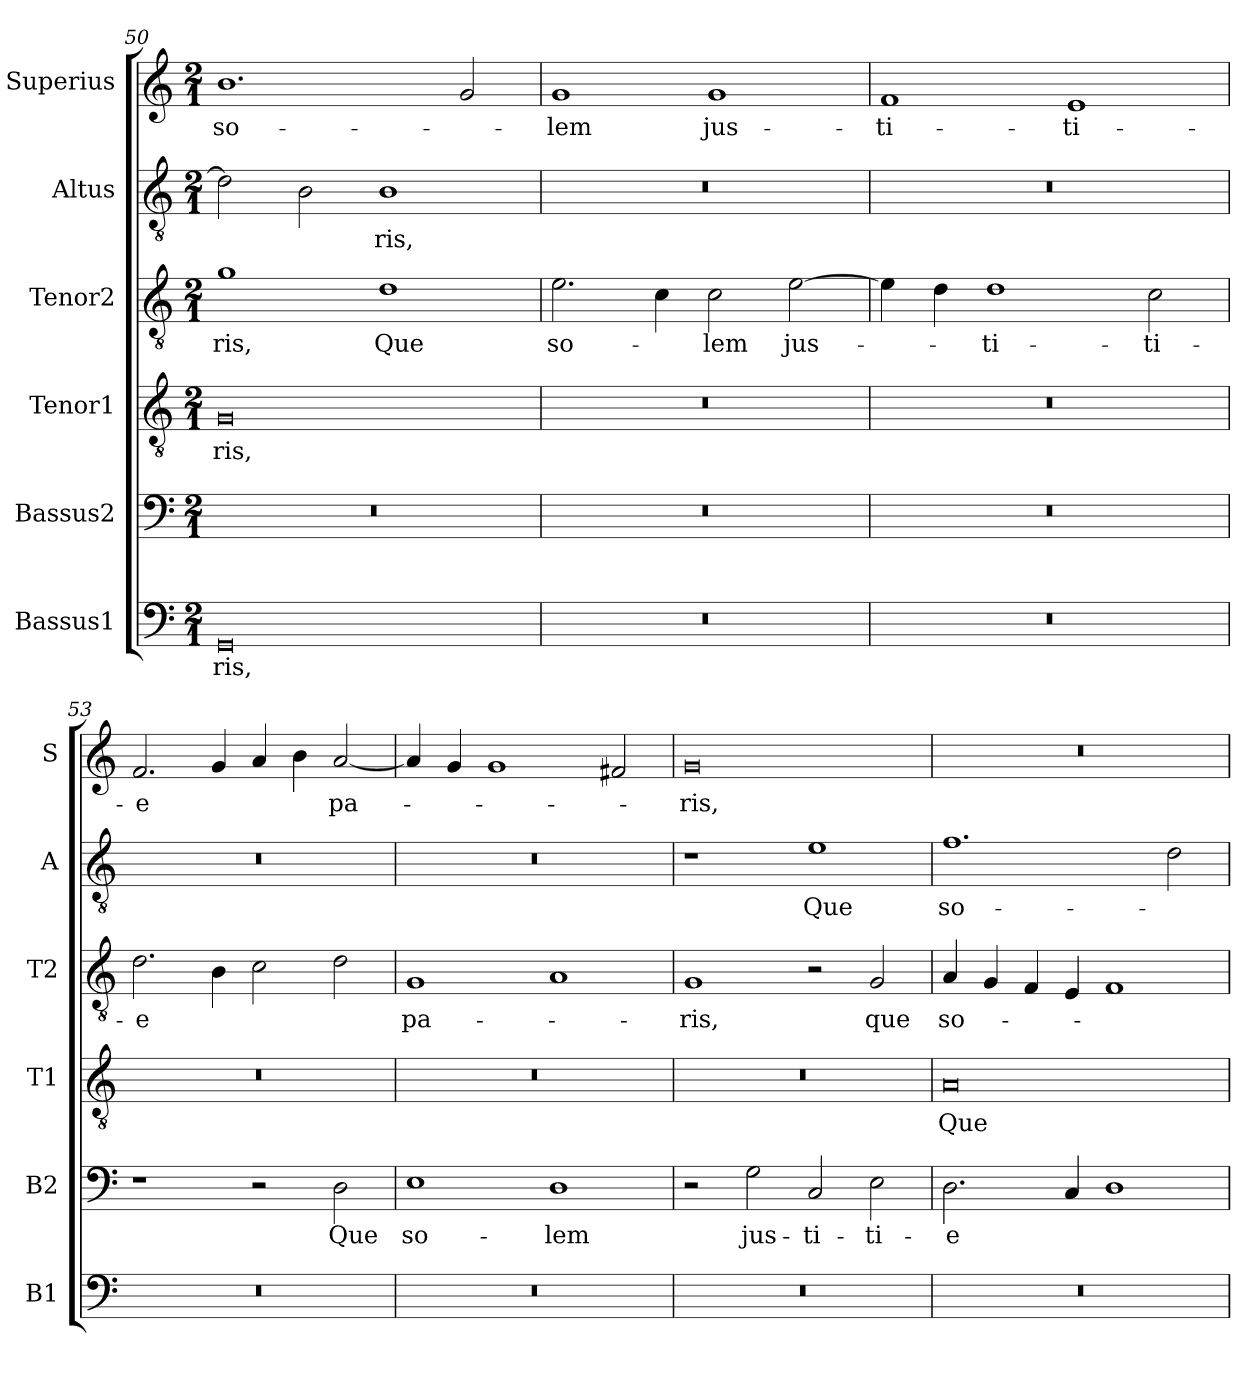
**kern	**text	**kern	**text	**kern	**text	**kern	**text	**kern	**text	**kern	**text
*part6	*part6	*part5	*part5	*part4	*part4	*part3	*part3	*part2	*part2	*part1	*part1
*staff6	*staff6	*staff5	*staff5	*staff4	*staff4	*staff3	*staff3	*staff2	*staff2	*staff1	*staff1
*I"Bassus1	*	*I"Bassus2	*	*I"Tenor1	*	*I"Tenor2	*	*I"Altus	*	*I"Superius	*
*I'B1	*	*I'B2	*	*I'T1	*	*I'T2	*	*I'A	*	*I'S	*
*clefF4	*	*clefF4	*	*clefGv2	*	*clefGv2	*	*clefGv2	*	*clefG2	*
*k[]	*	*k[]	*	*k[]	*	*k[]	*	*k[]	*	*k[]	*
*M2/1	*	*M2/1	*	*M2/1	*	*M2/1	*	*M2/1	*	*M2/1	*
=50	=50	=50	=50	=50	=50	=50	=50	=50	=50	=50	=50
0GG	-ris,	0r	.	0G	-ris,	1g	-ris,	2d\]	.	1.b	so-
.	.	.	.	.	.	.	.	2B\	.	.	.
.	.	.	.	.	.	1d	Que	1B	-ris,	.	.
.	.	.	.	.	.	.	.	.	.	2g/	.
=51	=51	=51	=51	=51	=51	=51	=51	=51	=51	=51	=51
0r	.	0r	.	0r	.	2.e\	so-	0r	.	1g	-lem
.	.	.	.	.	.	4c\	.	.	.	.	.
.	.	.	.	.	.	2c\	-lem	.	.	1g	jus-
.	.	.	.	.	.	[2e\	jus-	.	.	.	.
=52	=52	=52	=52	=52	=52	=52	=52	=52	=52	=52	=52
0r	.	0r	.	0r	.	4e\]	.	0r	.	1f	-ti-
.	.	.	.	.	.	4d\	.	.	.	.	.
.	.	.	.	.	.	1d	-ti-	.	.	.	.
.	.	.	.	.	.	.	.	.	.	1e	-ti-
.	.	.	.	.	.	2c\	-ti-	.	.	.	.
=53	=53	=53	=53	=53	=53	=53	=53	=53	=53	=53	=53
0r	.	1r	.	0r	.	2.d\	-e	0r	.	2.f/	-e
.	.	.	.	.	.	4B\	.	.	.	4g/	.
.	.	2r	.	.	.	2c\	.	.	.	4a/	.
.	.	.	.	.	.	.	.	.	.	4b\	.
.	.	2D\	Que	.	.	2d\	.	.	.	[2a/	pa-
=54	=54	=54	=54	=54	=54	=54	=54	=54	=54	=54	=54
0r	.	1E	so-	0r	.	1G	pa-	0r	.	4a/]	.
.	.	.	.	.	.	.	.	.	.	4g/	.
.	.	.	.	.	.	.	.	.	.	1g	.
.	.	1D	-lem	.	.	1A	.	.	.	.	.
.	.	.	.	.	.	.	.	.	.	2f#X/	.
=55	=55	=55	=55	=55	=55	=55	=55	=55	=55	=55	=55
0r	.	2r	.	0r	.	1G	-ris,	1r	.	0g	-ris,
.	.	2G\	jus-	.	.	.	.	.	.	.	.
.	.	2C/	-ti-	.	.	2r	.	1e	Que	.	.
.	.	2E\	-ti-	.	.	2G/	que	.	.	.	.
=56	=56	=56	=56	=56	=56	=56	=56	=56	=56	=56	=56
0r	.	2.D\	-e	0A	Que	4A/	so-	1.f	so-	0r	.
.	.	.	.	.	.	4G/	.	.	.	.	.
.	.	.	.	.	.	4F/	.	.	.	.	.
.	.	4C/	.	.	.	4E/	.	.	.	.	.
.	.	1D	.	.	.	1F	.	.	.	.	.
.	.	.	.	.	.	.	.	2d\	.	.	.
=	=	=	=	=	=	=	=	=	=	=	=
*-	*-	*-	*-	*-	*-	*-	*-	*-	*-	*-	*-
